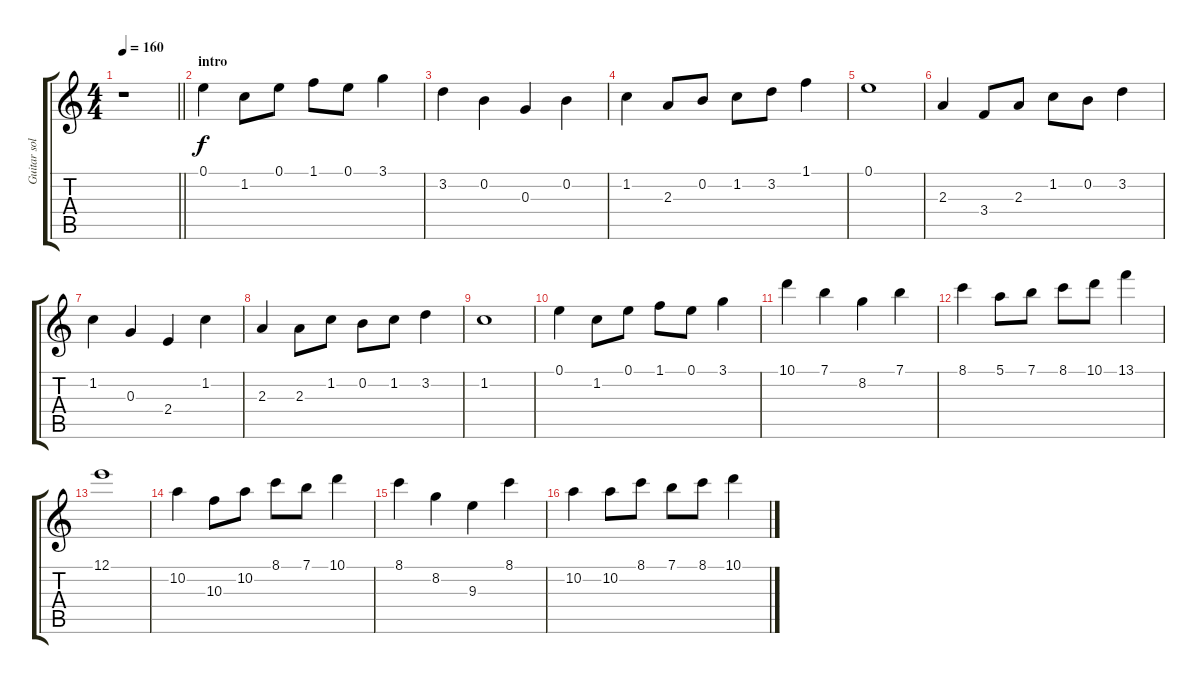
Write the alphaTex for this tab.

\track ("Guitar solo 1" "Guitar sol") {instrument distortionguitar}
\staff {score tabs}
\tuning (E4 B3 G3 D3 A2 E2) {hide}
\ts (4 4)
\tempo 160
\clef g2
\barLineRight lightlight
\ks c
r.1{dy f} |
\section ("" "intro")
0.1.4 1.2.8 0.1.8 1.1.8 0.1.8 3.1.4 |
3.2.4 0.2.4 0.3.4 0.2.4 |
1.2.4 2.3.8 0.2.8 1.2.8 3.2.8 1.1.4 |
0.1.1 |
2.3.4 3.4.8 2.3.8 1.2.8 0.2.8 3.2.4 |
1.2.4 0.3.4 2.4.4 1.2.4 |
2.3.4 2.3.8 1.2.8 0.2.8 1.2.8 3.2.4 |
1.2.1 |
0.1.4 1.2.8 0.1.8 1.1.8 0.1.8 3.1.4 |
10.1.4 7.1.4 8.2.4 7.1.4 |
8.1.4 5.1.8 7.1.8 8.1.8 10.1.8 13.1.4 |
12.1.1 |
10.2.4 10.3.8 10.2.8 8.1.8 7.1.8 10.1.4 |
8.1.4 8.2.4 9.3.4 8.1.4 |
10.2.4 10.2.8 8.1.8 7.1.8 8.1.8 10.1.4
